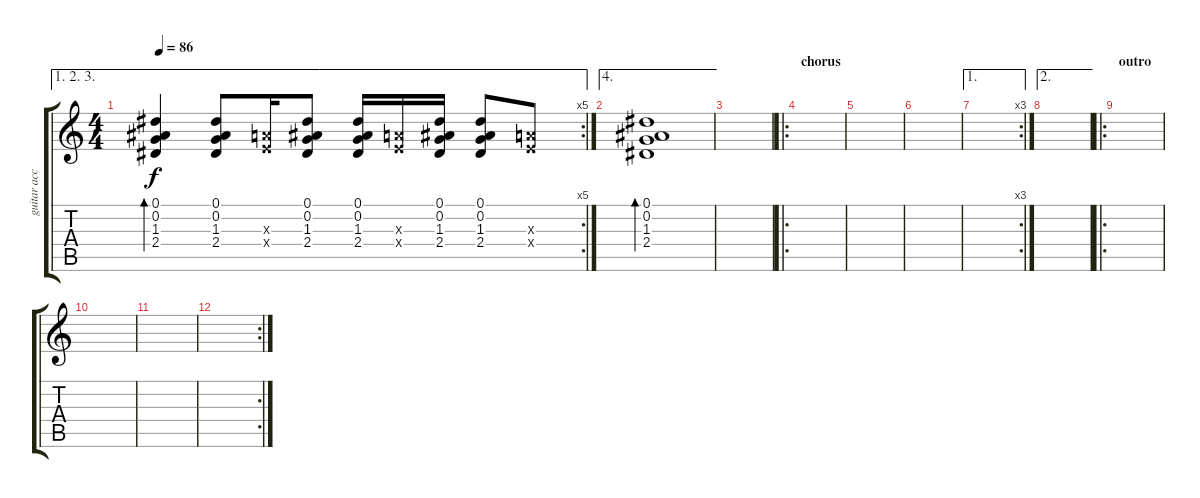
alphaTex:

\track ("guitar acc" "guitar acc") {instrument acousticguitarsteel}
\staff {score tabs}
\tuning (Eb4 Bb3 Gb3 Db3 Ab2 Eb2) {hide}
\ae (1 2 3)
\rc 5
\ts (4 4)
\tempo 86
\clef g2
\ks c
(0.1 0.2 1.3 2.4).4{bd 120 dy f} (0.1 0.2 1.3 2.4).8 (3.3{x} 3.4{x}).16 (0.1 0.2 1.3 2.4).8 (0.1 0.2 1.3 2.4).16 (3.3{x} 3.4{x}).16 (0.1 0.2 1.3 2.4).16 (0.1 0.2 1.3 2.4).8 (3.3{x} 3.4{x}).8 |
\ae 4
(0.1 0.2 1.3 2.4).1{bd 240} |
|
\ro
\section ("" "chorus")
|
|
|
\ae 1
\rc 3
|
\ae 2
|
\ro
\section ("" "outro")
|
|
|
\rc 2
